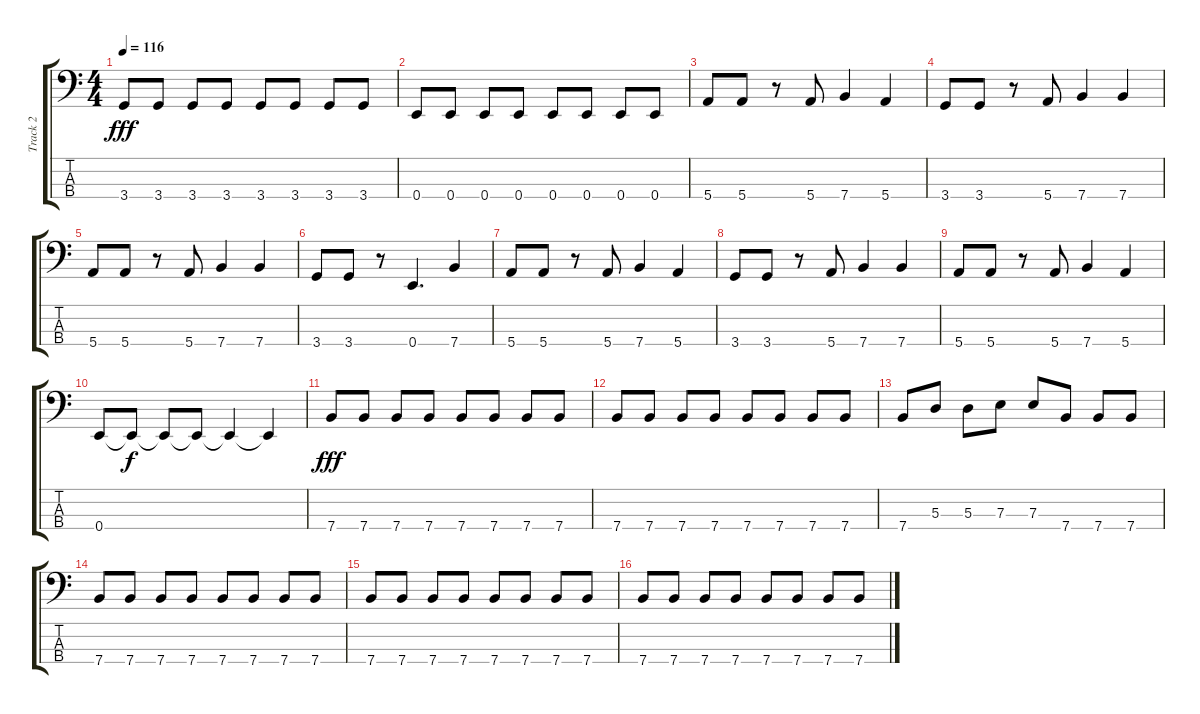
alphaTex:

\track ("Track 2" "Track 2") {instrument electricbassfinger}
\staff {score tabs}
\tuning (G2 D2 A1 E1) {hide}
\ts (4 4)
\tempo 116
\clef f4
\ks c
3.4.8{dy fff} 3.4.8 3.4.8 3.4.8 3.4.8 3.4.8 3.4.8 3.4.8 |
0.4.8 0.4.8 0.4.8 0.4.8 0.4.8 0.4.8 0.4.8 0.4.8 |
5.4.8 5.4.8 r.8 5.4.8 7.4.4 5.4.4 |
3.4.8 3.4.8 r.8 5.4.8 7.4.4 7.4.4 |
5.4.8 5.4.8 r.8 5.4.8 7.4.4 7.4.4 |
3.4.8 3.4.8 r.8 0.4.4{d} 7.4.4 |
5.4.8 5.4.8 r.8 5.4.8 7.4.4 5.4.4 |
3.4.8 3.4.8 r.8 5.4.8 7.4.4 7.4.4 |
5.4.8 5.4.8 r.8 5.4.8 7.4.4 5.4.4 |
0.4.8 0.4{t}.8{dy f} 0.4{t}.8 0.4{t}.8 0.4{t}.4 0.4{t}.4 |
7.4.8{dy fff} 7.4.8 7.4.8 7.4.8 7.4.8 7.4.8 7.4.8 7.4.8 |
7.4.8 7.4.8 7.4.8 7.4.8 7.4.8 7.4.8 7.4.8 7.4.8 |
7.4.8 5.3.8 5.3.8 7.3.8 7.3.8 7.4.8 7.4.8 7.4.8 |
7.4.8 7.4.8 7.4.8 7.4.8 7.4.8 7.4.8 7.4.8 7.4.8 |
7.4.8 7.4.8 7.4.8 7.4.8 7.4.8 7.4.8 7.4.8 7.4.8 |
7.4.8 7.4.8 7.4.8 7.4.8 7.4.8 7.4.8 7.4.8 7.4.8
